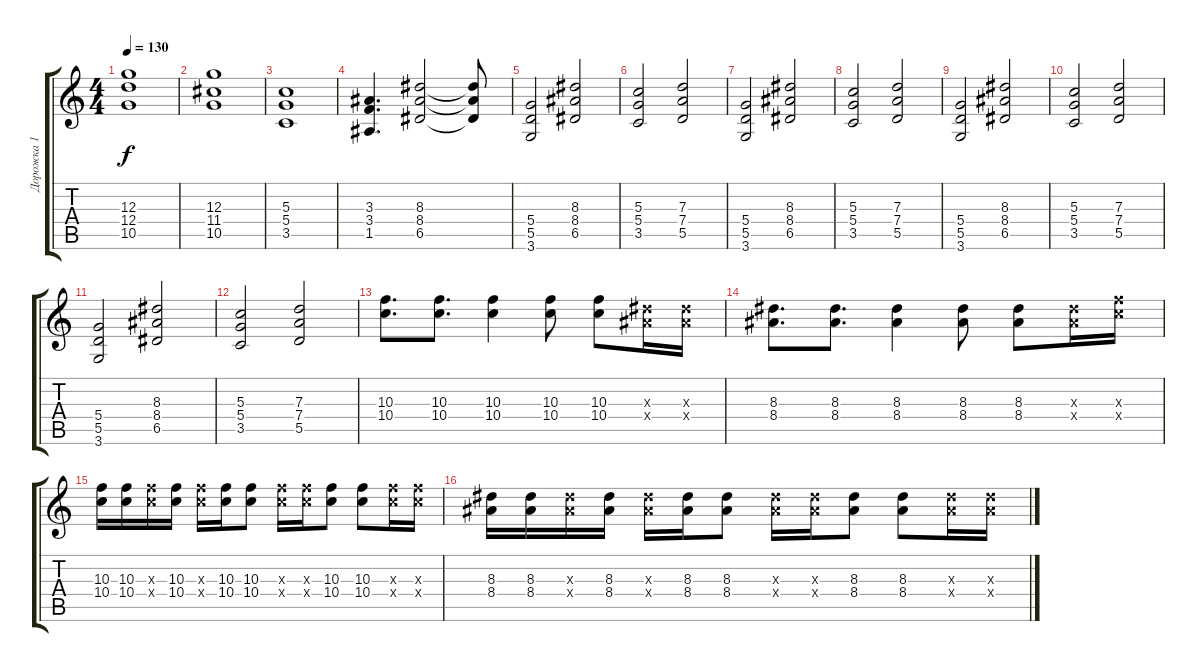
\track ("Дорожка 1" "Дорожка 1") {instrument distortionguitar}
\staff {score tabs}
\tuning (E4 B3 G3 D3 A2 E2) {hide}
\ts (4 4)
\tempo 130
\clef g2
\ks c
(12.3 12.4 10.5).1{dy f} |
(12.3 11.4 10.5).1 |
(5.3 5.4 3.5).1 |
(3.3 3.4 1.5).4{d} (8.3 8.4 6.5).2 (8.3{t} 8.4{t} 6.5{t}).8 |
(5.4 5.5 3.6).2 (8.3 8.4 6.5).2 |
(5.3 5.4 3.5).2 (7.3 7.4 5.5).2 |
(5.4 5.5 3.6).2 (8.3 8.4 6.5).2 |
(5.3 5.4 3.5).2 (7.3 7.4 5.5).2 |
(5.4 5.5 3.6).2 (8.3 8.4 6.5).2 |
(5.3 5.4 3.5).2 (7.3 7.4 5.5).2 |
(5.4 5.5 3.6).2 (8.3 8.4 6.5).2 |
(5.3 5.4 3.5).2 (7.3 7.4 5.5).2 |
(10.3 10.4).8{d} (10.3 10.4).8{d} (10.3 10.4).4 (10.3 10.4).8 (10.3 10.4).8 (8.3{x} 8.4{x}).16 (8.3{x} 8.4{x}).16 |
(8.3 8.4).8{d} (8.3 8.4).8{d} (8.3 8.4).4 (8.3 8.4).8 (8.3 8.4).8 (8.3{x} 8.4{x}).16 (10.3{x} 10.4{x}).16 |
(10.3 10.4).16 (10.3 10.4).16 (10.3{x} 10.4{x}).16 (10.3 10.4).16 (10.3{x} 10.4{x}).16 (10.3 10.4).16 (10.3 10.4).8 (10.3{x} 10.4{x}).16 (10.3{x} 10.4{x}).16 (10.3 10.4).8 (10.3 10.4).8 (10.3{x} 10.4{x}).16 (10.3{x} 10.4{x}).16 |
(8.3 8.4).16 (8.3 8.4).16 (8.3{x} 8.4{x}).16 (8.3 8.4).16 (8.3{x} 8.4{x}).16 (8.3 8.4).16 (8.3 8.4).8 (8.3{x} 8.4{x}).16 (8.3{x} 8.4{x}).16 (8.3 8.4).8 (8.3 8.4).8 (8.3{x} 8.4{x}).16 (8.3{x} 8.4{x}).16
